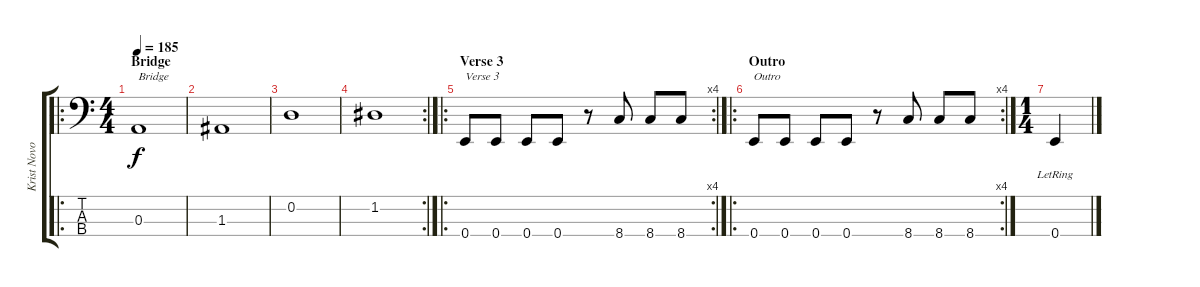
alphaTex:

\track ("Krist Novoselic" "Krist Novo") {instrument electricbasspick}
\staff {score tabs}
\tuning (G2 D2 A1 E1) {hide}
\ro
\ts (4 4)
\section ("" "Bridge")
\tempo 185
\clef f4
\ks c
0.3.1{txt "Bridge" dy f} |
1.3.1 |
0.2.1 |
\rc 2
1.2.1 |
\ro
\rc 4
\section ("" "Verse 3")
0.4.8{txt "Verse 3"} 0.4.8 0.4.8 0.4.8 r.8 8.4.8 8.4.8 8.4.8 |
\ro
\rc 4
\section ("" "Outro")
0.4.8{txt "Outro"} 0.4.8 0.4.8 0.4.8 r.8 8.4.8 8.4.8 8.4.8 |
\ts (1 4)
0.4{lr}.4
